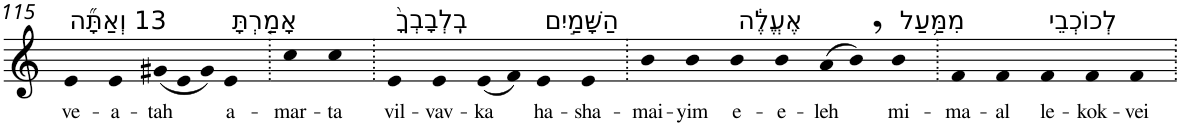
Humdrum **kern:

**kern	**text
*part1	*part1
*staff1	*staff1
*I"Piano	*
*I'Pno	*
!!LO:PB:g=z
*clefG2	*
*k[]	*
=115	=115
!LO:TX:a:t=13 וְאַתָּ֞ה	!
!	!LO:LY:b
4e	ve-
!	!LO:LY:b
4e	-a-
!	!LO:LY:b
(12g#X	-tah
12e	.
12g#)	.
!LO:TX:a:t=אָמַ֤רְתָּ	!
!	!LO:LY:b
4e	a-
=116.	=116.
!	!LO:LY:b
4cc	-mar-
!	!LO:LY:b
4cc	-ta
=117.	=117.
!LO:TX:a:t=בִֽלְבָבְךָ֙	!
!	!LO:LY:b
4e	vil-
!	!LO:LY:b
4e	-vav-
!	!LO:LY:b
(8e	-ka
8f)	.
!LO:TX:a:t=הַשָּׁמַ֣יִם	!
!	!LO:LY:b
4e	ha-
!	!LO:LY:b
4e	-sha-
=118.	=118.
!	!LO:LY:b
4b	-mai-
!	!LO:LY:b
4b	-yim
!LO:TX:a:t=אֶעֱלֶ֔ה	!
!	!LO:LY:b
4b	e-
!	!LO:LY:b
4b	-e-
!	!LO:LY:b
(8a	-leh
8b,)	.
!LO:TX:a:t=מִמַּ֥עַל	!
!	!LO:LY:b
4b	mi-
=119.	=119.
!	!LO:LY:b
4f	-ma-
!	!LO:LY:b
4f	-al
!LO:TX:a:t=לְכוֹכְבֵי	!
!	!LO:LY:b
4f	le-
!	!LO:LY:b
4f	-kok-
!	!LO:LY:b
4f	-vei
=.	=.
*-	*-
